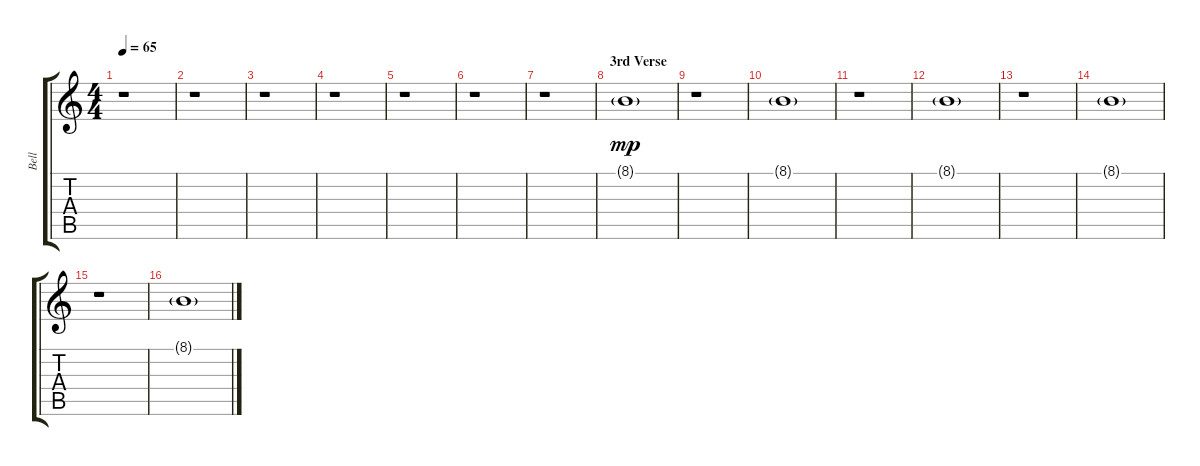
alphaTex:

\track ("Bell" "Bell") {instrument tubularbells}
\staff {score tabs}
\tuning (Eb4 Bb3 Gb3 Db3 Ab2 Eb2) {hide}
\ts (4 4)
\tempo 65
\clef g2
\ks c
r.1{dy f} |
r.1 |
r.1 |
r.1 |
r.1 |
r.1 |
r.1 |
\section ("" "3rd Verse")
8.1{g}.1{dy mp} |
r.1 |
8.1{g}.1 |
r.1 |
8.1{g}.1 |
r.1 |
8.1{g}.1 |
r.1 |
8.1{g}.1
